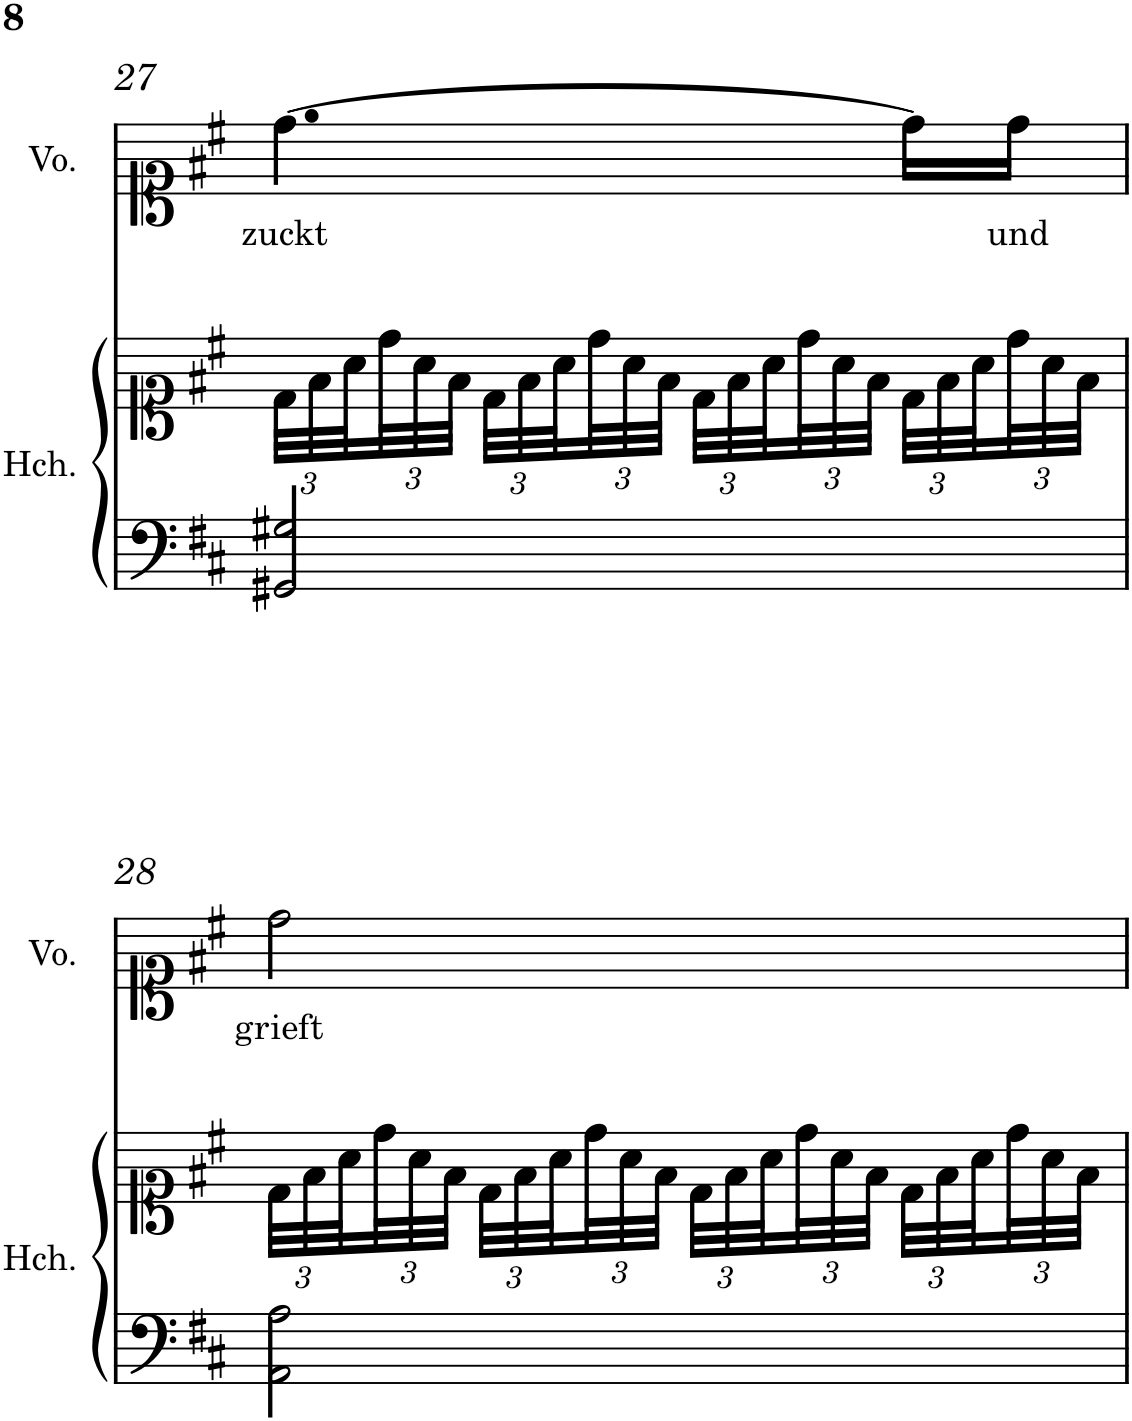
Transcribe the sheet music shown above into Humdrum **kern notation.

**kern	**kern	**kern	**text
*part2	*part2	*part1	*part1
*staff3	*staff2	*staff1	*staff1
*I"Harpsichord	*	*I"Voice	*
*I'Hch.	*	*I'Vo.	*
!!LO:PB:g=z
*clefF4	*clefC1	*clefC1	*
*k[f#c#]	*k[f#c#]	*k[f#c#]	*
*M2/4	*M2/4	*M2/4	*
*	*Xbrackettup	*	*
=27	=27	=27	=27
!	!	!	!LO:LY:b
2GG#X/ 2G#X/	48d\LLL	[4.dd\	zuckt
.	48f#\	.	.
.	48a\	.	.
.	48dd\	.	.
.	48a\	.	.
.	48f#\JJJ	.	.
.	48d\LLL	.	.
.	48f#\	.	.
.	48a\	.	.
.	48dd\	.	.
.	48a\	.	.
.	48f#\JJJ	.	.
.	48d\LLL	.	.
.	48f#\	.	.
.	48a\	.	.
.	48dd\	.	.
.	48a\	.	.
.	48f#\JJJ	.	.
.	48d\LLL	16dd\LL]	.
.	48f#\	.	.
.	48a\	.	.
!	!	!	!LO:LY:b
.	48dd\	16dd\JJ	und
.	48a\	.	.
.	48f#\JJJ	.	.
!!LO:LB:g=z
=28	=28	=28	=28
!	!	!	!LO:LY:b
2AA\ 2A\	48d\LLL	2dd\	grieft
.	48f#\	.	.
.	48a\	.	.
.	48dd\	.	.
.	48a\	.	.
.	48f#\JJJ	.	.
.	48d\LLL	.	.
.	48f#\	.	.
.	48a\	.	.
.	48dd\	.	.
.	48a\	.	.
.	48f#\JJJ	.	.
.	48d\LLL	.	.
.	48f#\	.	.
.	48a\	.	.
.	48dd\	.	.
.	48a\	.	.
.	48f#\JJJ	.	.
.	48d\LLL	.	.
.	48f#\	.	.
.	48a\	.	.
.	48dd\	.	.
.	48a\	.	.
.	48f#\JJJ	.	.
=	=	=	=
*-	*-	*-	*-
